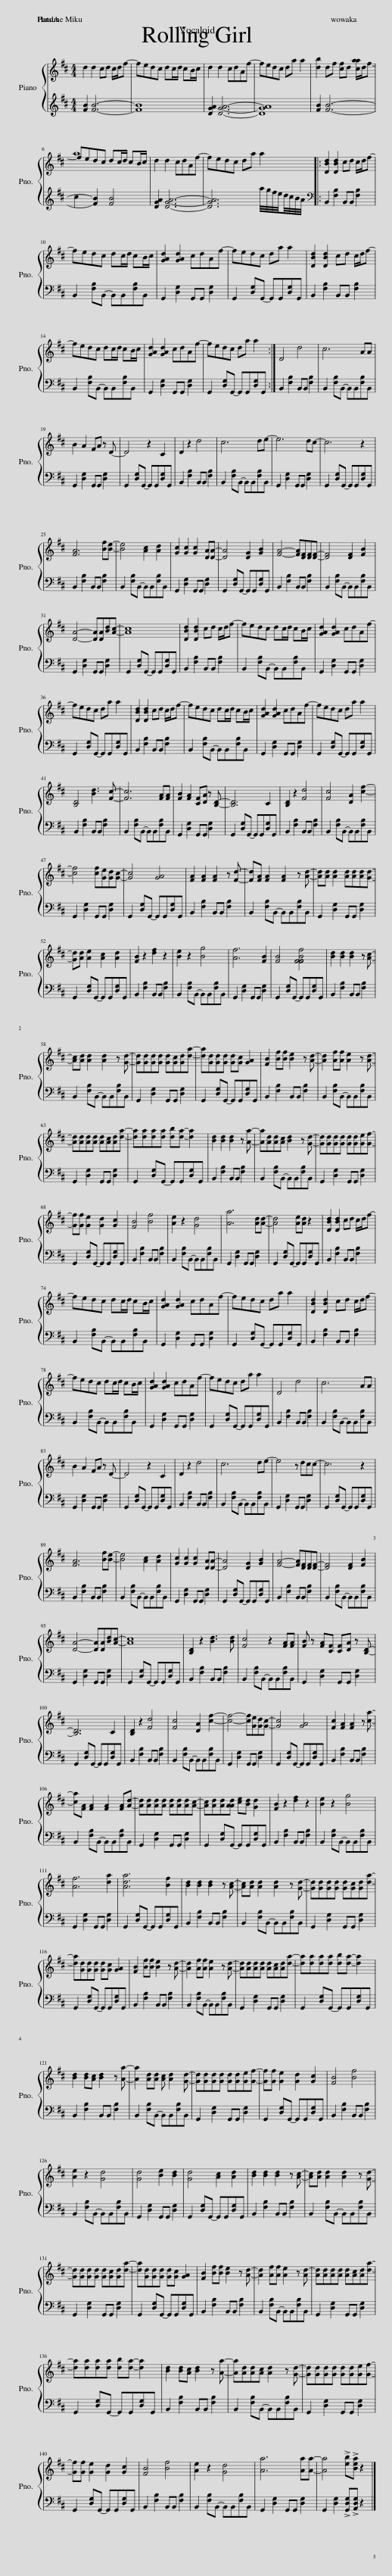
X:1
%%score { ( 1 3 ) | 2 }
L:1/8
M:4/4
I:linebreak $
K:D
V:1 treble
V:3 treble
V:2 treble
V:1
 d2 d2 cd c/d/f- | fedc dc/d/ cB/c/ | d2 d2 cdAf- | fedc da a2 | [db]2 df [cf]d [caa]/d/f- |$ %5
 fedc dc/d/ cB/c/ | d2 d2 cdAf- | fedc da a2 |: [DBd]2 [DBd]2 cd c/d/f- |$ fedc dc/d/ cB/c/ | %10
 [GAd]2 [GAd]2 cdAf- | fedc da a2 | [DBd]2 [DBd]2 cd c/d/f- |$ fedc dc/d/ cB/c/ | [GAd]2 [GAd]2 cdAf- | %15
 fedc da a2 :| D4 d4 | c6 AA |$ B2 A2 FA z D- | D4 z2 C2 | %20
 D2 z2 d4 | c6 de- | e6 dc- | c6 z2 |$ [FA]6 [Bf][Be]- | %25
 [Be]4 [Ac]2 [Ad]2 | [Gc]2 [Gc]2 [Gc]2 [DA][DA]- | [DA]4 [DG]2 [GB]2 | [FA]4- [FA][DF][DF][DF]- | [DF]4 [DF]2 [FB]2 |$ %30
 [DA]4- [DA][DA][Bd][Ac]- | [Ac]8 | [DBd]2 [DBd]2 cd c/d/f- | fedc dc/d/ cB/c/ | [GAd]2 [GAd]2 cdAf- |$ %35
 fedc da a2 | [DBd]2 [DBd]2 cd c/d/f- | fedc dc/d/ cB/c/ | [GAd]2 [GAd]2 cdAf- | fedc da a2 |$ %40
 [B,D]4 [Bd]3 [Fc]- | [Fc]6 [FA][FA] | [FB]2 [FA]2 [CF][DA] z [B,D]- | [B,D]6 C2 | [B,D]2 z2 [Fd]4 | %45
 [Fc]4 [DA]2 [cf]2- |$ [cf]4 [cf][Ge][Gd][Gc]- | [Gc]4 [GA]4 | [FA]2 [FA]2 [FA]2 z [Fd]- | [Fd][FA] [FA]2 [FA]2 z [Ad]- | %50
 [Ad][Ad] [Ad]2 [Ad][Ad][Ad][Gd]- |$ [Gd][Ad] [Ae]2 [Ac]2 [Ad]2 | [FB]2 z2 [df]2 z2 | [Be]2 z2 [Bg]4 | [Af]6 [FB]2 | %55
 [FB]4 [FFFFFBf]4 | [Bd]2 [Bd]2 [Bd]2 z [Ac]- |$ [Ac][Ad] [Ad]2 [Ad]2 z [Gd]- | [Gd][Gd][Gd][Gd] [Gd][Gc][Gd][da]- | [da][Gd][Gd][Gd] [Gd][Gc] [GA]2 | %60
 [FB]2 [Bf][Bf] [Be]2 z [Ad]- | [Ad]2 [Af][Af] [Ae]2 z [Ad]- |$ [Ad][Ad][Ad][Ad] [Ad][Ac][Ad][da]- | [da][da][da][da] [db][da]- [da]2 | [Bd]2 [Bd]2 [Bd]2 z [Aa]- | %65
 [Aa][Ad][Ad][Ac] [Bd]2 z [Gd]- | [Gd][Gd][Gd][Gd] [Gd][Gd][Ge][Gf]- |$ [Gf][Gf] [Ge]2 [Gd]2 [Gc]2 | [FB]4 [Bf]4 | [Ae]2 z2 [Gd]4 | %70
 [Aa]6 [Ad][Ad]- | [Ad]4 [Ae][Ad] z2 | [DBd]2 [DBd]2 cd c/d/f- |$ fedc dc/d/ cB/c/ | [GAd]2 [GAd]2 cdAf- | %75
 fedc da a2 | [DBd]2 [DBd]2 cd c/d/f- |$ fedc dc/d/ cB/c/ | [GAd]2 [GAd]2 cdAf- | fedc da a2 | %80
 D4 d4 | c6 AA |$ B2 A2 FA z D- | D4 z2 C2 | D2 z2 d4 | %85
 c6 de- | e4 z dcc- | c6 z2 |$ [FA]6 [Bf][Be]- | [Be]4 [Ac]2 [Ad]2 | %90
 [Gc]2 [Gc]2 [Gc]2 [DA][DA]- | [DA]4 [DG]2 [GB]2 | [FA]4- [FA][DF][DF][DF]- | [DF]4 [DF]2 [FB]2 |$ [DA]4- [DA][DA][Bd][Ac]- | %95
 [Ac]8 | [B,D]2 z2 [Bd]3 [Bd] | [Fc]4 z2 [FA][FA] | [FB] z [FA][CF] [CF][DA] z [B,D]- |$ [B,D]6 C2 | %100
 [B,D]2 z2 [Fd]4 | [Fc]4 [DA]2 [cf]2- | [cf]4- [cf][Ge][Gd][Gc]- | [Gc]4 [GA]4 | [Fc]2 [FA]2 [FA]2 z [ca]- |$ %105
 [ca][FA] [FA]2 [FA]2 [FA][Ad]- | [Ad][Ad][Ad][Ad] [Ad][Ad][Ad][Ac]- | [Ac][Ad][Ad][AAd] [ce][Bd] [Gd]2 | [FB]2 z2 [df]2 z2 | [Be]2 z2 [Bg]4 |$ %110
 [Af]6 [da]2 | [Ada]6 [Bf]2 | [Bd]2 [Bd]2 [Bd]2 z [Ac]- | [Ac][Ad] [Ad]2 [Ad]2 z [Gd]- | [Gd][Gd][Gd][Gd] [Gd][Gc][Gd][da]- |$ %115
 [da][Gd][Gd][Gd] [Gd][Gc] [GA]2 | [FB]2 [Bf][Bf] [Be]2 z [Ad]- | [Ad]2 [Af][Af] [Ae]2 z [Ad]- | [Ad][Ad][Ad][Ad] [Ad][Ac][Ad][da]- | [da][da][da][da] [db][da]- [da]2 |$ %120
 [Bd]2 [Bd][Ac] [Bd]2 z [Aa]- | [Aa]2 [Ad][Ad] [Ac] [Ad]2 [Gd]- | [Gd][Gd][Gd][Gd] [Gd][Gd][Ge][Gf]- | [Gf][Gf] [Ge]2 [Gd]2 [Gc]2 | [FB]4 [Bf]4 |$ %125
 [Ae]2 z2 [Gd]4 | [Gd]4 [Be]2 [Bd]2 | [Gd]4 [Ac]2 [Ad]2 | [Bd]2 [Bd]2 [Bd]2 z [Ac]- | [Ac][Ad] [Ad]2 [Ad]2 z [Gd]- |$ %130
 [Gd][Gd][Gd][Gd] [Gd][Gc][Gd][da]- | [da][Gd][Gd][Gd] [Gd][Gc] [GA]2 | [FB]2 [Bf][Bf] [Be]2 z [Ad]- | [Ad]2 [Af][Af] [Ae]2 z [Ad-] | [Ad][Ad][Ad][Ad] [Ad][Ac][Ad][da]- |$ %135
 [da][da][da][da] [db][da]- [da]2 | [Bd]2 [Bd][Ac] [Bd]2 z [Aa]- | [Aa][Ad][Ad][Ac] [Ad]2 z [Gd]- | [Gd][Gd][Gd][Gd] [Gd][Gd][Ge][Gf]- |$ [Gf][Gf] [Ge]2 [Gd]2 [Gc]2 | %140
 [FB]4 [Bf]4 | [Ae]2 z2 [Gd]4 | [Aa]6 [Aa][Aa]- | [Aa]4 !>![eb]!>![Bea] z2 |] %144
V:2
 [FB]2 [FB]6- | [FB]8 | [DGA]2 [DGA]6- | [DGA]8 | [FB]2 [FB]6- |$ %5
 c2 [FB]2 [FB]4 | [DGA]2 [DGA]6- | [DGA]6 a/4g/4f/4e/4d/4c/4B/4A/4 |:[K:bass] B,,2 [F,B,]2 B,,B,, [F,B,]2 |$ B,,2 [F,B,]B,,- B,,B,,[F,B,]B,, | %10
 G,,2 [D,G,]2 G,,G,, [D,G,]2 | G,,2 [D,G,]G,,- G,,G,,[D,G,]G,, | B,,2 [F,B,]2 B,,B,, [F,B,]2 |$ B,,2 [F,B,]B,,- B,,B,,[F,B,]B,, | G,,2 [D,G,]2 G,,G,, [D,G,]2 | %15
 G,,2 [D,G,]G,,- G,,G,,[D,G,]G,, :| B,,2 [F,B,]2 B,,B,, [F,B,]2 | B,,2 [F,B,]B,,- B,,B,,[F,B,]B,, |$ G,,2 [D,G,]2 G,,G,, [D,G,]2 | G,,2 [D,G,]G,,- G,,G,,[D,G,]G,, | %20
 B,,2 [F,B,]2 B,,B,, [F,B,]2 | B,,2 [F,B,]B,,- B,,B,,[F,B,]B,, | G,,2 [D,G,]2 G,,G,, [D,G,]2 | G,,2 [D,G,]G,,- G,,G,,[D,G,]G,, |$ B,,2 [F,B,]2 B,,B,, [F,B,]2 | %25
 B,,2 [F,B,]B,,- B,,B,,[F,B,]B,, | G,,2 [D,G,]2 G,,G,, [D,G,]2 | G,,2 [D,G,]G,,- G,,G,,[D,G,]G,, | B,,2 [F,B,]2 B,,B,, [F,B,]2 | B,,2 [F,B,]B,,- B,,B,,[F,B,]B,, |$ %30
 G,,2 [D,G,]2 G,,G,, [D,G,]2 | G,,2 [D,G,]G,,- G,,G,,[D,G,]G,, | B,,2 [F,B,]2 B,,B,, [F,B,]2 | B,,2 [F,B,]B,,- B,,B,,[F,B,]B,, | G,,2 [D,G,]2 G,,G,, [D,G,]2 |$ %35
 G,,2 [D,G,]G,,- G,,G,,[D,G,]G,, | B,,2 [F,B,]2 B,,B,, [F,B,]2 | B,,2 [F,B,]B,,- B,,B,,[F,B,]B,, | G,,2 [D,G,]2 G,,G,, [D,G,]2 | G,,2 [D,G,]G,,- G,,G,,[D,G,]G,, |$ %40
 B,,2 [F,B,]2 B,,B,, [F,B,]2 | B,,2 [F,B,]B,,- B,,B,,[F,B,]B,, | G,,2 [D,G,]2 G,,G,, [D,G,]2 | G,,2 [D,G,]G,,- G,,G,,[D,G,]G,, | B,,2 [F,B,]2 B,,B,, [F,B,]2 | %45
 B,,2 [F,B,]B,,- B,,B,,[F,B,]B,, |$ G,,2 [D,G,]2 G,,G,, [D,G,]2 | G,,2 [D,G,]G,,- G,,G,,[D,G,]G,, | B,,2 [F,B,]2 B,,B,, [F,B,]2 | B,,2 [F,B,]B,,- B,,B,,[F,B,]B,, | %50
 G,,2 [D,G,]2 G,,G,, [D,G,]2 |$ G,,2 [D,G,]G,,- G,,G,,[D,G,]G,, | B,,2 [F,B,]2 B,,B,, [F,B,]2 | B,,2 [F,B,]B,,- B,,B,,[F,B,]B,, | G,,2 [D,G,]2 G,,G,, [D,G,]2 | %55
 G,,2 [D,G,]G,,- G,,G,,[D,G,]G,, | B,,2 [F,B,]2 B,,B,, [F,B,]2 |$ B,,2 [F,B,]B,,- B,,B,,[F,B,]B,, | G,,2 [D,G,]2 G,,G,, [D,G,]2 | G,,2 [D,G,]G,,- G,,G,,[D,G,]G,, | %60
 B,,2 [F,B,]2 B,,B,, [F,B,]2 | B,,2 [F,B,]B,,- B,,B,,[F,B,]B,, |$ G,,2 [D,G,]2 G,,G,, [D,G,]2 | G,,2 [D,G,]G,,- G,,G,,[D,G,]G,, | B,,2 [F,B,]2 B,,B,, [F,B,]2 | %65
 B,,2 [F,B,]B,,- B,,B,,[F,B,]B,, | G,,2 [D,G,]2 G,,G,, [D,G,]2 |$ G,,2 [D,G,]G,,- G,,G,,[D,G,]G,, | B,,2 [F,B,]2 B,,B,, [F,B,]2 | B,,2 [F,B,]B,,- B,,B,,[F,B,]B,, | %70
 G,,2 [D,G,]2 G,,G,, [D,G,]2 | G,,2 [D,G,]G,,- G,,G,,[D,G,]G,, | B,,2 [F,B,]2 B,,B,, [F,B,]2 |$ B,,2 [F,B,]B,,- B,,B,,[F,B,]B,, | G,,2 [D,G,]2 G,,G,, [D,G,]2 | %75
 G,,2 [D,G,]G,,- G,,G,,[D,G,]G,, | B,,2 [F,B,]2 B,,B,, [F,B,]2 |$ B,,2 [F,B,]B,,- B,,B,,[F,B,]B,, | G,,2 [D,G,]2 G,,G,, [D,G,]2 | G,,2 [D,G,]G,,- G,,G,,[D,G,]G,, | %80
 B,,2 [F,B,]2 B,,B,, [F,B,]2 | B,,2 [F,B,]B,,- B,,B,,[F,B,]B,, |$ G,,2 [D,G,]2 G,,G,, [D,G,]2 | G,,2 [D,G,]G,,- G,,G,,[D,G,]G,, | B,,2 [F,B,]2 B,,B,, [F,B,]2 | %85
 B,,2 [F,B,]B,,- B,,B,,[F,B,]B,, | G,,2 [D,G,]2 G,,G,, [D,G,]2 | G,,2 [D,G,]G,,- G,,G,,[D,G,]G,, |$ B,,2 [F,B,]2 B,,B,, [F,B,]2 | B,,2 [F,B,]B,,- B,,B,,[F,B,]B,, | %90
 G,,2 [D,G,]2 G,,G,, [D,G,]2 | G,,2 [D,G,]G,,- G,,G,,[D,G,]G,, | B,,2 [F,B,]2 B,,B,, [F,B,]2 | B,,2 [F,B,]B,,- B,,B,,[F,B,]B,, |$ G,,2 [D,G,]2 G,,G,, [D,G,]2 | %95
 G,,2 [D,G,]G,,- G,,G,,[D,G,]G,, | B,,2 [F,B,]2 B,,B,, [F,B,]2 | B,,2 [F,B,]B,,- B,,B,,[F,B,]B,, | G,,2 [D,G,]2 G,,G,, [D,G,]2 |$ G,,2 [D,G,]G,,- G,,G,,[D,G,]G,, | %100
 B,,2 [F,B,]2 B,,B,, [F,B,]2 | B,,2 [F,B,]B,,- B,,B,,[F,B,]B,, | G,,2 [D,G,]2 G,,G,, [D,G,]2 | G,,2 [D,G,]G,,- G,,G,,[D,G,]G,, | B,,2 [F,B,]2 B,,B,, [F,B,]2 |$ %105
 B,,2 [F,B,]B,,- B,,B,,[F,B,]B,, | G,,2 [D,G,]2 G,,G,, [D,G,]2 | G,,2 [D,G,]G,,- G,,G,,[D,G,]G,, | B,,2 [F,B,]2 B,,B,, [F,B,]2 | B,,2 [F,B,]B,,- B,,B,,[F,B,]B,, |$ %110
 G,,2 [D,G,]2 G,,G,, [D,G,]2 | G,,2 [D,G,]G,,- G,,G,,[D,G,]G,, | B,,2 [F,B,]2 B,,B,, [F,B,]2 | B,,2 [F,B,]B,,- B,,B,,[F,B,]B,, | G,,2 [D,G,]2 G,,G,, [D,G,]2 |$ %115
 G,,2 [D,G,]G,,- G,,G,,[D,G,]G,, | B,,2 [F,B,]2 B,,B,, [F,B,]2 | B,,2 [F,B,]B,,- B,,B,,[F,B,]B,, | G,,2 [D,G,]2 G,,G,, [D,G,]2 | G,,2 [D,G,]G,,- G,,G,,[D,G,]G,, |$ %120
 B,,2 [F,B,]2 B,,B,, [F,B,]2 | B,,2 [F,B,]B,,- B,,B,,[F,B,]B,, | G,,2 [D,G,]2 G,,G,, [D,G,]2 | G,,2 [D,G,]G,,- G,,G,,[D,G,]G,, | B,,2 [F,B,]2 B,,B,, [F,B,]2 |$ %125
 B,,2 [F,B,]B,,- B,,B,,[F,B,]B,, | G,,2 [D,G,]2 G,,G,, [D,G,]2 | G,,2 [D,G,]G,,- G,,G,,[D,G,]G,, | B,,2 [F,B,]2 B,,B,, [F,B,]2 | B,,2 [F,B,]B,,- B,,B,,[F,B,]B,, |$ %130
 G,,2 [D,G,]2 G,,G,, [D,G,]2 | G,,2 [D,G,]G,,- G,,G,,[D,G,]G,, | B,,2 [F,B,]2 B,,B,, [F,B,]2 | B,,2 [F,B,]B,,- B,,B,,[F,B,]B,, | G,,2 [D,G,]2 G,,G,, [D,G,]2 |$ %135
 G,,2 [D,G,]G,,- G,,G,,[D,G,]G,, | B,,2 [F,B,]2 B,,B,, [F,B,]2 | B,,2 [F,B,]B,,- B,,B,,[F,B,]B,, | G,,2 [D,G,]2 G,,G,, [D,G,]2 |$ G,,2 [D,G,]G,,- G,,G,,[D,G,]G,, | %140
 B,,2 [F,B,]2 B,,B,, [F,B,]2 | B,,2 [F,B,]B,,- B,,B,,[F,B,]B,, | G,,2 [D,G,]2 G,,G,, [D,G,]2 | G,,2 [D,G,]2 !>![G,,D,G,]!>![A,,D,G,] z2 |] %144
V:3
 x8 | x8 | x8 | x8 | x8 |$ %5
 a8 | x8 | x8 |: x8 |$ x8 | %10
 x8 | x8 | x8 |$ x8 | x8 | %15
 x8 :| x8 | x8 |$ x8 | x8 | %20
 x8 | x8 | x8 | x8 |$ x8 | %25
 x8 | x8 | x8 | x8 | x8 |$ %30
 x8 | x8 | x8 | x8 | x8 |$ %35
 x8 | x8 | x8 | x8 | x8 |$ %40
 x8 | x8 | x8 | x8 | x8 | %45
 x8 |$ x8 | x8 | x8 | x8 | %50
 x8 |$ x8 | x8 | x8 | x8 | %55
 x8 | x8 |$ x8 | x8 | x8 | %60
 x8 | x8 |$ x8 | x8 | x8 | %65
 x8 | x8 |$ x8 | x8 | x8 | %70
 x8 | x8 | x8 |$ x8 | x8 | %75
 x8 | x8 |$ x8 | x8 | x8 | %80
 x8 | x8 |$ x8 | x8 | x8 | %85
 x8 | x8 | x8 |$ x8 | x8 | %90
 x8 | x8 | x8 | x8 |$ x8 | %95
 x8 | x8 | x8 | x8 |$ x8 | %100
 x8 | x8 | x8 | x8 | x8 |$ %105
 x8 | x8 | x8 | x8 | x8 |$ %110
 x8 | x8 | x8 | x8 | x8 |$ %115
 x8 | x8 | x8 | x8 | x8 |$ %120
 x8 | x8 | x8 | x8 | x8 |$ %125
 x8 | x8 | x8 | x8 | x8 |$ %130
 x8 | x8 | x8 | x8 | x8 |$ %135
 x8 | x8 | x8 | x8 |$ x8 | %140
 x8 | x8 | x8 | x8 |] %144
